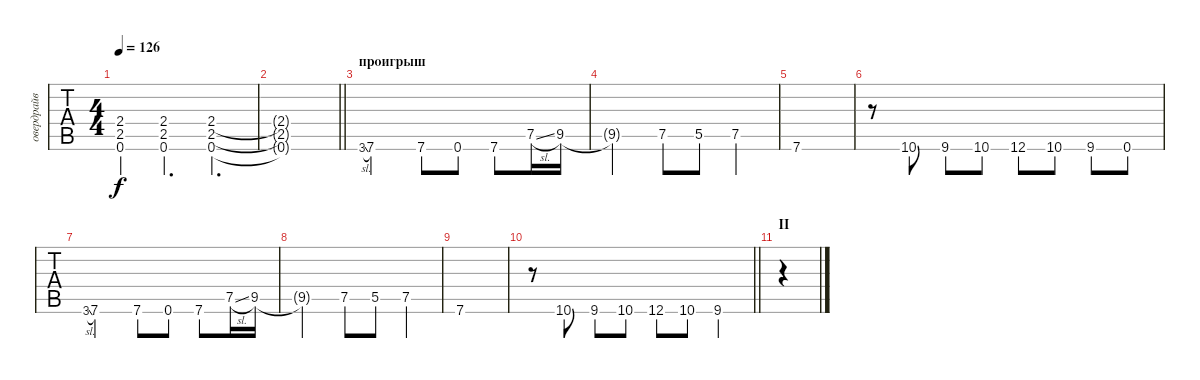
\track ("овердрайв" "овердрайв") {instrument overdrivenguitar}
\staff {tabs}
\tuning (E4 B3 G3 D3 A2 E2) {hide}
\ts (4 4)
\tempo 126
\clef g2
\ks d
(2.4 2.5 0.6).4{dy f} (2.4 2.5 0.6).4{d} (2.4 2.5 0.6).4{d} |
\barLineRight lightlight
(2.4{t} 2.5{t} 0.6{t}).1 |
\section ("" "проигрыш")
3.6{sl}.8{gr onbeat} 7.6.2{volume 14} 7.6.8 0.6.8 7.6.8 7.5{sl}.16 9.5.16 |
9.5{t}.2 7.5.8 5.5.8 7.5.4 |
7.6.1 |
r.8 10.6.8 9.6.8 10.6.8 12.6.8 10.6.8 9.6.8 0.6.8 |
3.6{sl}.8{gr onbeat} 7.6.2 7.6.8 0.6.8 7.6.8 7.5{sl}.16 9.5.16 |
9.5{t}.2 7.5.8 5.5.8 7.5.4 |
7.6.1 |
\barLineRight lightlight
r.8 10.6.8 9.6.8 10.6.8 12.6.8 10.6.8 9.6.4 |
\section ("" "II")
